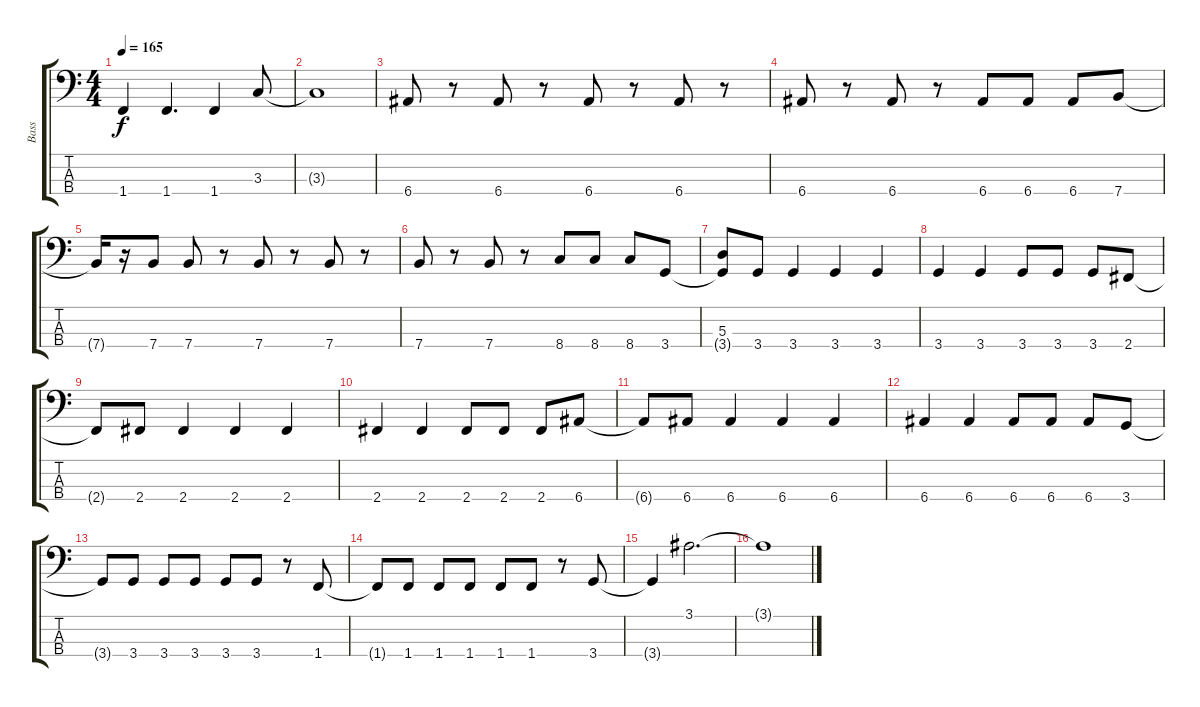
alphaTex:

\track ("Bass" "Bass") {instrument electricbassfinger}
\staff {score tabs}
\tuning (G2 D2 A1 E1) {hide}
\ts (4 4)
\tempo 165
\clef f4
\ks c
1.4{t}.4{dy f} 1.4.4{d} 1.4.4 3.3.8 |
3.3{t}.1 |
6.4.8 r.8 6.4.8 r.8 6.4.8 r.8 6.4.8 r.8 |
6.4.8 r.8 6.4.8 r.8 6.4.8 6.4.8 6.4.8 7.4.8 |
7.4{t}.16 r.16 7.4.8 7.4.8 r.8 7.4.8 r.8 7.4.8 r.8 |
7.4.8 r.8 7.4.8 r.8 8.4.8 8.4.8 8.4.8 3.4.8 |
(5.3 3.4{t}).8 3.4.8 3.4.4 3.4.4 3.4.4 |
3.4.4 3.4.4 3.4.8 3.4.8 3.4.8 2.4.8 |
2.4{t}.8 2.4.8 2.4.4 2.4.4 2.4.4 |
2.4.4 2.4.4 2.4.8 2.4.8 2.4.8 6.4.8 |
6.4{t}.8 6.4.8 6.4.4 6.4.4 6.4.4 |
6.4.4 6.4.4 6.4.8 6.4.8 6.4.8 3.4.8 |
3.4{t}.8 3.4.8 3.4.8 3.4.8 3.4.8 3.4.8 r.8 1.4.8 |
1.4{t}.8 1.4.8 1.4.8 1.4.8 1.4.8 1.4.8 r.8 3.4.8 |
3.4{t}.4 3.1.2{d} |
3.1{t}.1
